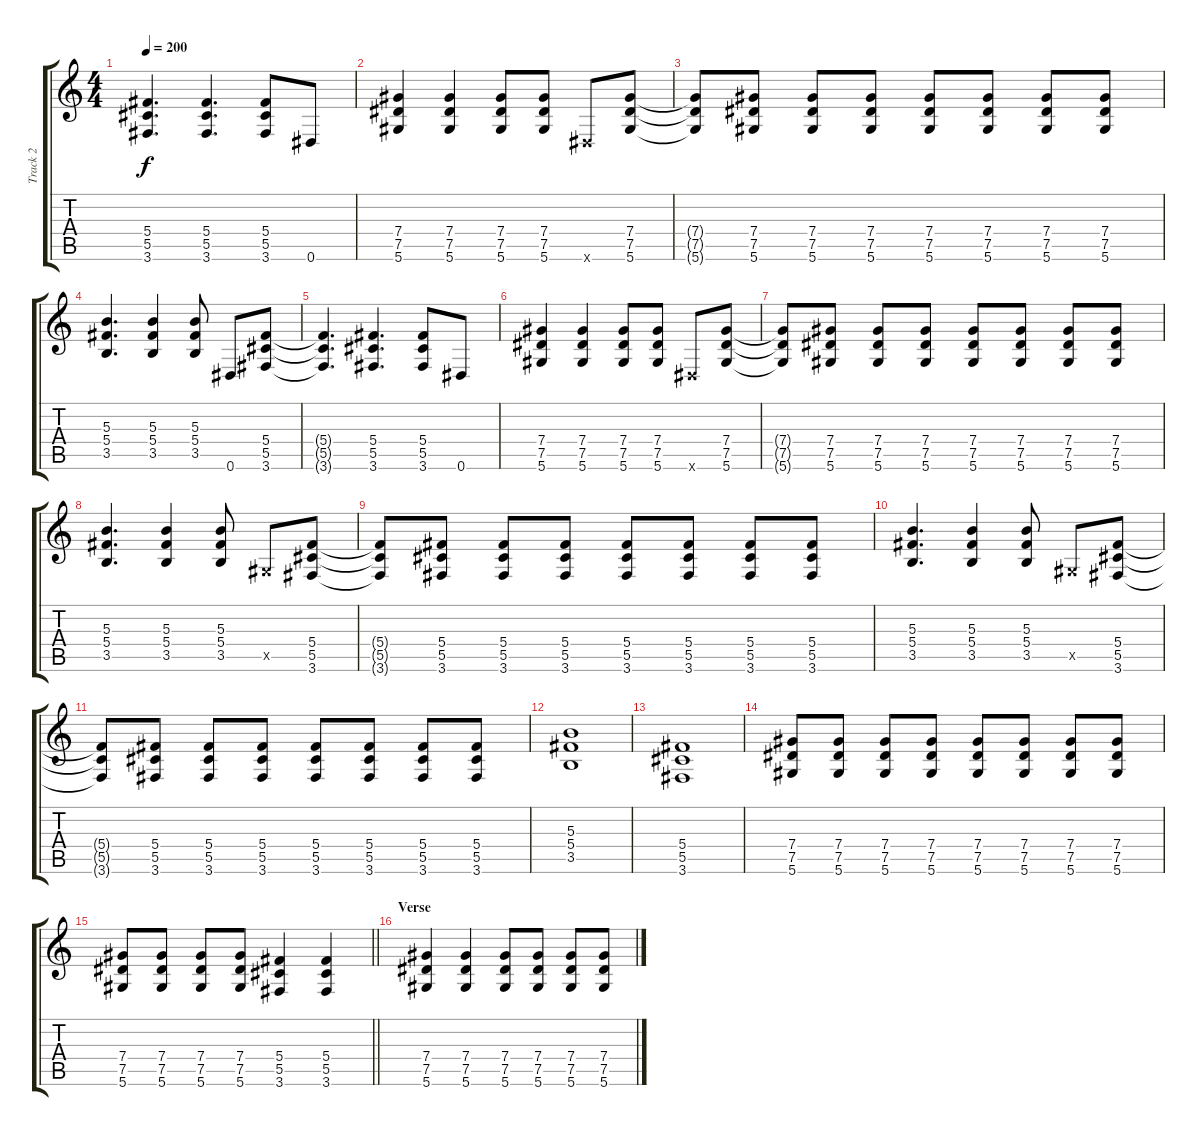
\track ("Track 2" "Track 2") {instrument distortionguitar}
\staff {score tabs}
\tuning (Eb4 Bb3 Gb3 Db3 Ab2 Eb2) {hide}
\ts (4 4)
\tempo 200
\clef g2
\ks c
(5.4{t} 5.5{t} 3.6{t}).4{d dy f} (5.4 5.5 3.6).4{d} (5.4 5.5 3.6).8 0.6.8 |
(7.4 7.5 5.6).4 (7.4 7.5 5.6).4 (7.4 7.5 5.6).8 (7.4 7.5 5.6).8 0.6{x}.8 (7.4 7.5 5.6).8 |
(7.4{t} 7.5{t} 5.6{t}).8 (7.4 7.5 5.6).8 (7.4 7.5 5.6).8 (7.4 7.5 5.6).8 (7.4 7.5 5.6).8 (7.4 7.5 5.6).8 (7.4 7.5 5.6).8 (7.4 7.5 5.6).8 |
(5.3 5.4 3.5).4{d} (5.3 5.4 3.5).4 (5.3 5.4 3.5).8 0.6.8 (5.4 5.5 3.6).8 |
(5.4{t} 5.5{t} 3.6{t}).4{d} (5.4 5.5 3.6).4{d} (5.4 5.5 3.6).8 0.6.8 |
(7.4 7.5 5.6).4 (7.4 7.5 5.6).4 (7.4 7.5 5.6).8 (7.4 7.5 5.6).8 0.6{x}.8 (7.4 7.5 5.6).8 |
(7.4{t} 7.5{t} 5.6{t}).8 (7.4 7.5 5.6).8 (7.4 7.5 5.6).8 (7.4 7.5 5.6).8 (7.4 7.5 5.6).8 (7.4 7.5 5.6).8 (7.4 7.5 5.6).8 (7.4 7.5 5.6).8 |
(5.3 5.4 3.5).4{d} (5.3 5.4 3.5).4 (5.3 5.4 3.5).8 0.5{x}.8 (5.4 5.5 3.6).8 |
(5.4{t} 5.5{t} 3.6{t}).8 (5.4 5.5 3.6).8 (5.4 5.5 3.6).8 (5.4 5.5 3.6).8 (5.4 5.5 3.6).8 (5.4 5.5 3.6).8 (5.4 5.5 3.6).8 (5.4 5.5 3.6).8 |
(5.3 5.4 3.5).4{d} (5.3 5.4 3.5).4 (5.3 5.4 3.5).8 0.5{x}.8 (5.4 5.5 3.6).8 |
(5.4{t} 5.5{t} 3.6{t}).8 (5.4 5.5 3.6).8 (5.4 5.5 3.6).8 (5.4 5.5 3.6).8 (5.4 5.5 3.6).8 (5.4 5.5 3.6).8 (5.4 5.5 3.6).8 (5.4 5.5 3.6).8 |
(5.3 5.4 3.5).1 |
(5.4 5.5 3.6).1 |
(7.4 7.5 5.6).8 (7.4 7.5 5.6).8 (7.4 7.5 5.6).8 (7.4 7.5 5.6).8 (7.4 7.5 5.6).8 (7.4 7.5 5.6).8 (7.4 7.5 5.6).8 (7.4 7.5 5.6).8 |
\barLineRight lightlight
(7.4 7.5 5.6).8 (7.4 7.5 5.6).8 (7.4 7.5 5.6).8 (7.4 7.5 5.6).8 (5.4 5.5 3.6).4 (5.4 5.5 3.6).4 |
\section ("" "Verse")
(7.4 7.5 5.6).4 (7.4 7.5 5.6).4 (7.4 7.5 5.6).8 (7.4 7.5 5.6).8 (7.4 7.5 5.6).8 (7.4 7.5 5.6).8
